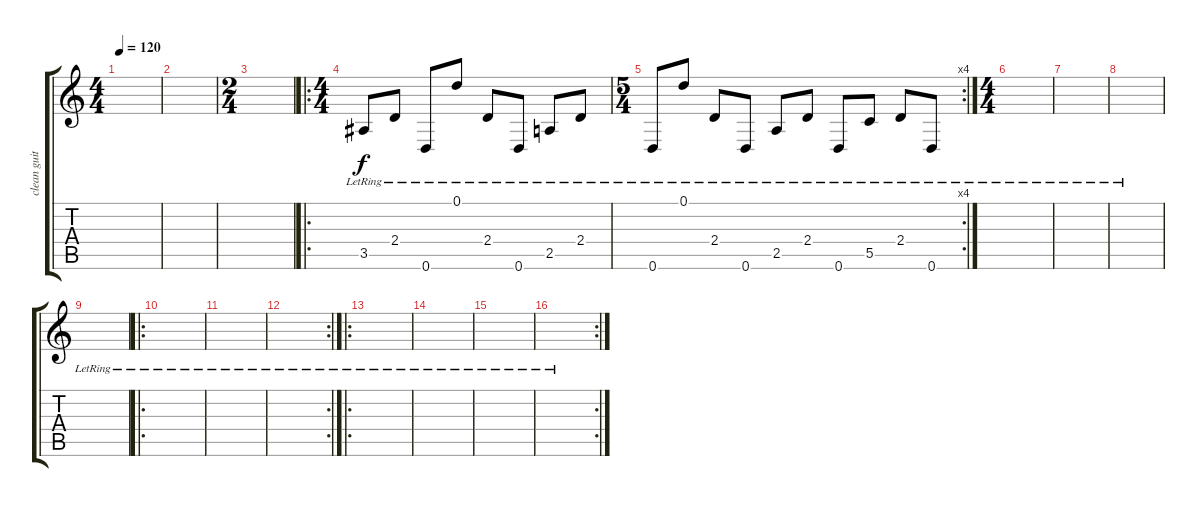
\track ("clean guitar" "clean guit") {instrument electricguitarjazz}
\staff {score tabs}
\tuning (D4 A3 F3 C3 G2 D2) {hide}
\ts (4 4)
\tempo 120
\clef g2
\ks c
|
|
\ts (2 4)
|
\ro
\ts (4 4)
3.5{lr}.8 2.4{lr}.8 0.6{lr}.8 0.1{lr}.8 2.4{lr}.8 0.6{lr}.8 2.5{lr}.8 2.4{lr}.8 |
\rc 4
\ts (5 4)
0.6{lr}.8 0.1{lr}.8 2.4{lr}.8 0.6{lr}.8 2.5{lr}.8 2.4{lr}.8 0.6{lr}.8 5.5{lr}.8 2.4{lr}.8 0.6{lr}.8 |
\ts (4 4)
|
|
|
|
\ro
|
|
\rc 2
|
\ro
|
|
|
\rc 2
